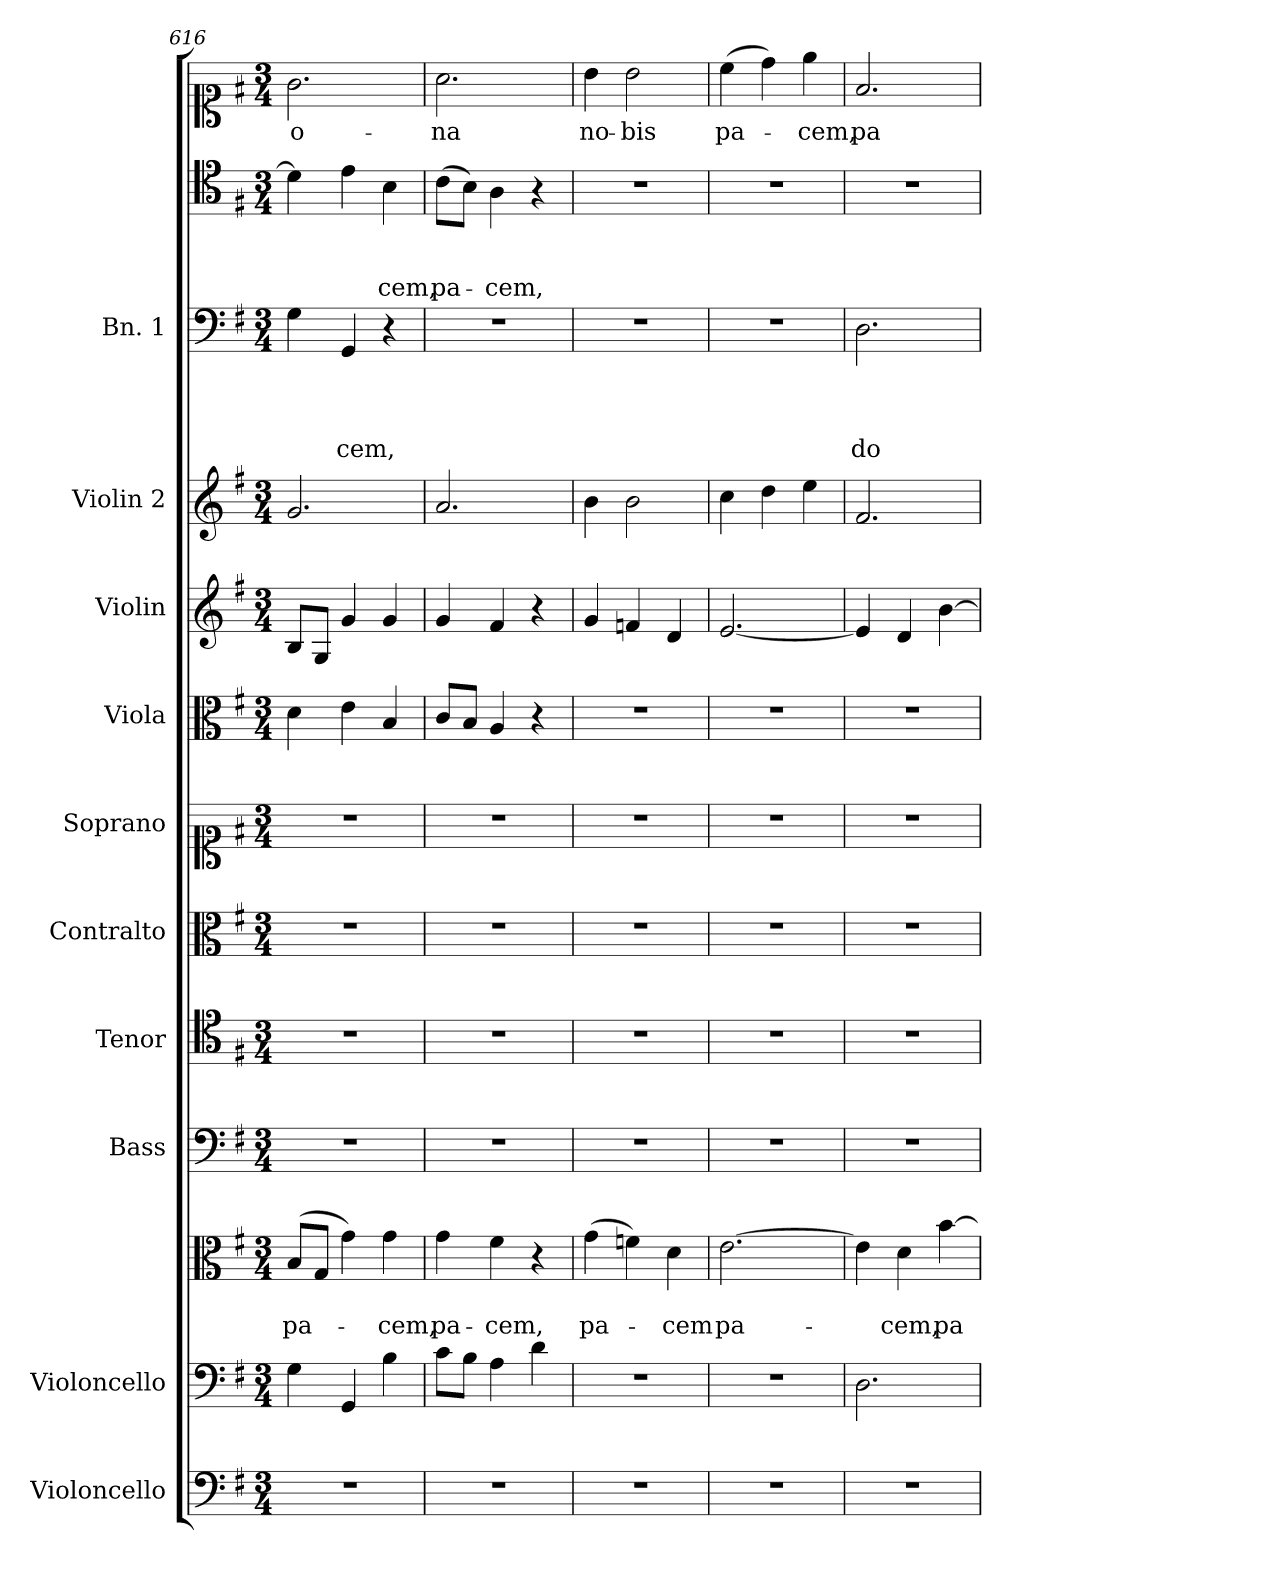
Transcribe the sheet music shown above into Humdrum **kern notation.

**kern	**kern	**kern	**text	**text	**kern	**kern	**kern	**kern	**kern	**kern	**kern	**kern	**text	**text	**text	**text	**kern	**text	**text	**text	**kern	**text
*part13	*part12	*part11	*part11	*part11	*part10	*part9	*part8	*part7	*part6	*part5	*part4	*part3	*part3	*part3	*part3	*part3	*part2	*part2	*part2	*part2	*part1	*part1
*staff13	*staff12	*staff11	*staff11	*staff11	*staff10	*staff9	*staff8	*staff7	*staff6	*staff5	*staff4	*staff3	*staff3	*staff3	*staff3	*staff3	*staff2	*staff2	*staff2	*staff2	*staff1	*staff1
*I"Violoncello	*I"Violoncello	*	*	*	*I"Bass	*I"Tenor	*I"Contralto	*I"Soprano	*I"Viola	*I"Violin	*I"Violin 2	*I"Bn. 1	*	*	*	*	*	*	*	*	*	*
*	*	*	*	*	*I'Bs.	*I'Ten.	*	*I'Sop.	*I'Vla.	*I'Vln.	*I'Vln. 2	*I'Bn. 1	*	*	*	*	*	*	*	*	*	*
*clefF4	*clefF4	*clefC3	*	*	*clefF4	*clefC4	*clefC3	*clefC1	*clefC3	*clefG2	*clefG2	*clefF4	*	*	*	*	*clefC4	*	*	*	*clefC1	*
*	*	*	*	*	*	*ITrd7c12	*	*	*	*	*	*	*	*	*	*	*	*	*	*	*	*
*k[f#]	*k[f#]	*k[f#]	*	*	*k[f#]	*k[f#]	*k[f#]	*k[f#]	*k[f#]	*k[f#]	*k[f#]	*k[f#]	*	*	*	*	*k[f#]	*	*	*	*k[f#]	*
*G:	*G:	*G:	*	*	*G:	*G:	*G:	*G:	*G:	*G:	*G:	*G:	*	*	*	*	*G:	*	*	*	*G:	*
*M3/4	*M3/4	*M3/4	*	*	*M3/4	*M3/4	*M3/4	*M3/4	*M3/4	*M3/4	*M3/4	*M3/4	*	*	*	*	*M3/4	*	*	*	*M3/4	*
=616	=616	=616	=616	=616	=616	=616	=616	=616	=616	=616	=616	=616	=616	=616	=616	=616	=616	=616	=616	=616	=616	=616
!	!	!	!	!LO:LY:b	!	!	!	!	!	!	!	!	!	!	!	!	!	!	!	!	!	!LO:LY:b
2.r	4G\	(>8B/L	.	pa-	2.r	2.r	2.r	2.r	4d\	8B/L	2.g/	4G\	.	.	.	.	4d\]	.	.	.	2.g\	o-
.	.	8G/J	.	.	.	.	.	.	.	8G/J	.	.	.	.	.	.	.	.	.	.	.	.
!	!	!	!	!	!	!	!	!	!	!	!	!	!	!	!	!LO:LY:b	!	!	!	!	!	!
.	4GG/	4g\)	.	.	.	.	.	.	4e\	4g/	.	4GG/	.	.	.	-cem,	4e\	.	.	.	.	.
!	!	!	!	!LO:LY:b	!	!	!	!	!	!	!	!	!	!	!	!	!	!	!	!LO:LY:b	!	!
.	4B\	4g\	.	-cem,	.	.	.	.	4B/	4g/	.	4r	.	.	.	.	4B\	.	.	-cem,	.	.
=617	=617	=617	=617	=617	=617	=617	=617	=617	=617	=617	=617	=617	=617	=617	=617	=617	=617	=617	=617	=617	=617	=617
!	!	!	!	!LO:LY:b	!	!	!	!	!	!	!	!LO:N:vis=1	!	!	!	!	!	!	!	!LO:LY:b	!	!LO:LY:b
2.r	8c\L	4g\	.	pa-	2.r	2.r	2.r	2.r	8c/L	4g/	2.a/	2.rF	.	.	.	.	(>8c\L	.	.	pa-	2.a\	-na
.	8B\J	.	.	.	.	.	.	.	8B/J	.	.	.	.	.	.	.	8B\J)	.	.	.	.	.
!	!	!	!	!LO:LY:b	!	!	!	!	!	!	!	!	!	!	!	!	!	!	!	!LO:LY:b	!	!
.	4A\	4f#\	.	-cem,	.	.	.	.	4A/	4f#/	.	.	.	.	.	.	4A\	.	.	-cem,	.	.
.	4d\	4r	.	.	.	.	.	.	4r	4r	.	.	.	.	.	.	4r	.	.	.	.	.
!!LO:PB:g=z
=618	=618	=618	=618	=618	=618	=618	=618	=618	=618	=618	=618	=618	=618	=618	=618	=618	=618	=618	=618	=618	=618	=618
!	!LO:N:vis=1	!	!	!LO:LY:b	!	!	!	!	!LO:N:vis=1	!	!	!LO:N:vis=1	!	!	!	!	!LO:N:vis=1	!	!	!	!	!LO:LY:b
2.r	2.rF	(>4g\	.	pa-	2.r	2.r	2.r	2.r	2.re	4g/	4b\	2.rF	.	.	.	.	2.rc	.	.	.	4b\	no-
!	!	!	!	!	!	!	!	!	!	!	!	!	!	!	!	!	!	!	!	!	!	!LO:LY:b
.	.	4fn\)	.	.	.	.	.	.	.	4fn/	2b\	.	.	.	.	.	.	.	.	.	2b\	-bis
!	!	!	!	!LO:LY:b	!	!	!	!	!	!	!	!	!	!	!	!	!	!	!	!	!	!
.	.	4d\	.	-cem	.	.	.	.	.	4d/	.	.	.	.	.	.	.	.	.	.	.	.
=619	=619	=619	=619	=619	=619	=619	=619	=619	=619	=619	=619	=619	=619	=619	=619	=619	=619	=619	=619	=619	=619	=619
!	!LO:N:vis=1	!	!	!LO:LY:b	!	!	!	!	!LO:N:vis=1	!	!	!LO:N:vis=1	!	!	!	!	!LO:N:vis=1	!	!	!	!	!LO:LY:b
2.r	2.rF	[>2.e\	.	pa-	2.r	2.r	2.r	2.r	2.re	[<2.e/	4cc\	2.rF	.	.	.	.	2.rc	.	.	.	(>4cc\	pa-
.	.	.	.	.	.	.	.	.	.	.	4dd\	.	.	.	.	.	.	.	.	.	4dd\)	.
!	!	!	!	!	!	!	!	!	!	!	!	!	!	!	!	!	!	!	!	!	!	!LO:LY:b
.	.	.	.	.	.	.	.	.	.	.	4ee\	.	.	.	.	.	.	.	.	.	4ee\	-cem,
=620	=620	=620	=620	=620	=620	=620	=620	=620	=620	=620	=620	=620	=620	=620	=620	=620	=620	=620	=620	=620	=620	=620
!	!	!	!	!	!	!	!	!	!LO:N:vis=1	!	!	!	!	!	!	!LO:LY:b	!LO:N:vis=1	!	!	!	!	!LO:LY:b
2.r	2.D\	4e\]	.	.	2.r	2.r	2.r	2.r	2.re	4e/]	2.f#/	2.D\	.	.	.	do-	2.rc	.	.	.	2.f#/	pa-
!	!	!	!	!LO:LY:b	!	!	!	!	!	!	!	!	!	!	!	!	!	!	!	!	!	!
.	.	4d\	.	-cem,	.	.	.	.	.	4d/	.	.	.	.	.	.	.	.	.	.	.	.
!	!	!	!	!LO:LY:b	!	!	!	!	!	!	!	!	!	!	!	!	!	!	!	!	!	!
.	.	[>4b\	.	pa-	.	.	.	.	.	[<4b\	.	.	.	.	.	.	.	.	.	.	.	.
=	=	=	=	=	=	=	=	=	=	=	=	=	=	=	=	=	=	=	=	=	=	=
*-	*-	*-	*-	*-	*-	*-	*-	*-	*-	*-	*-	*-	*-	*-	*-	*-	*-	*-	*-	*-	*-	*-
